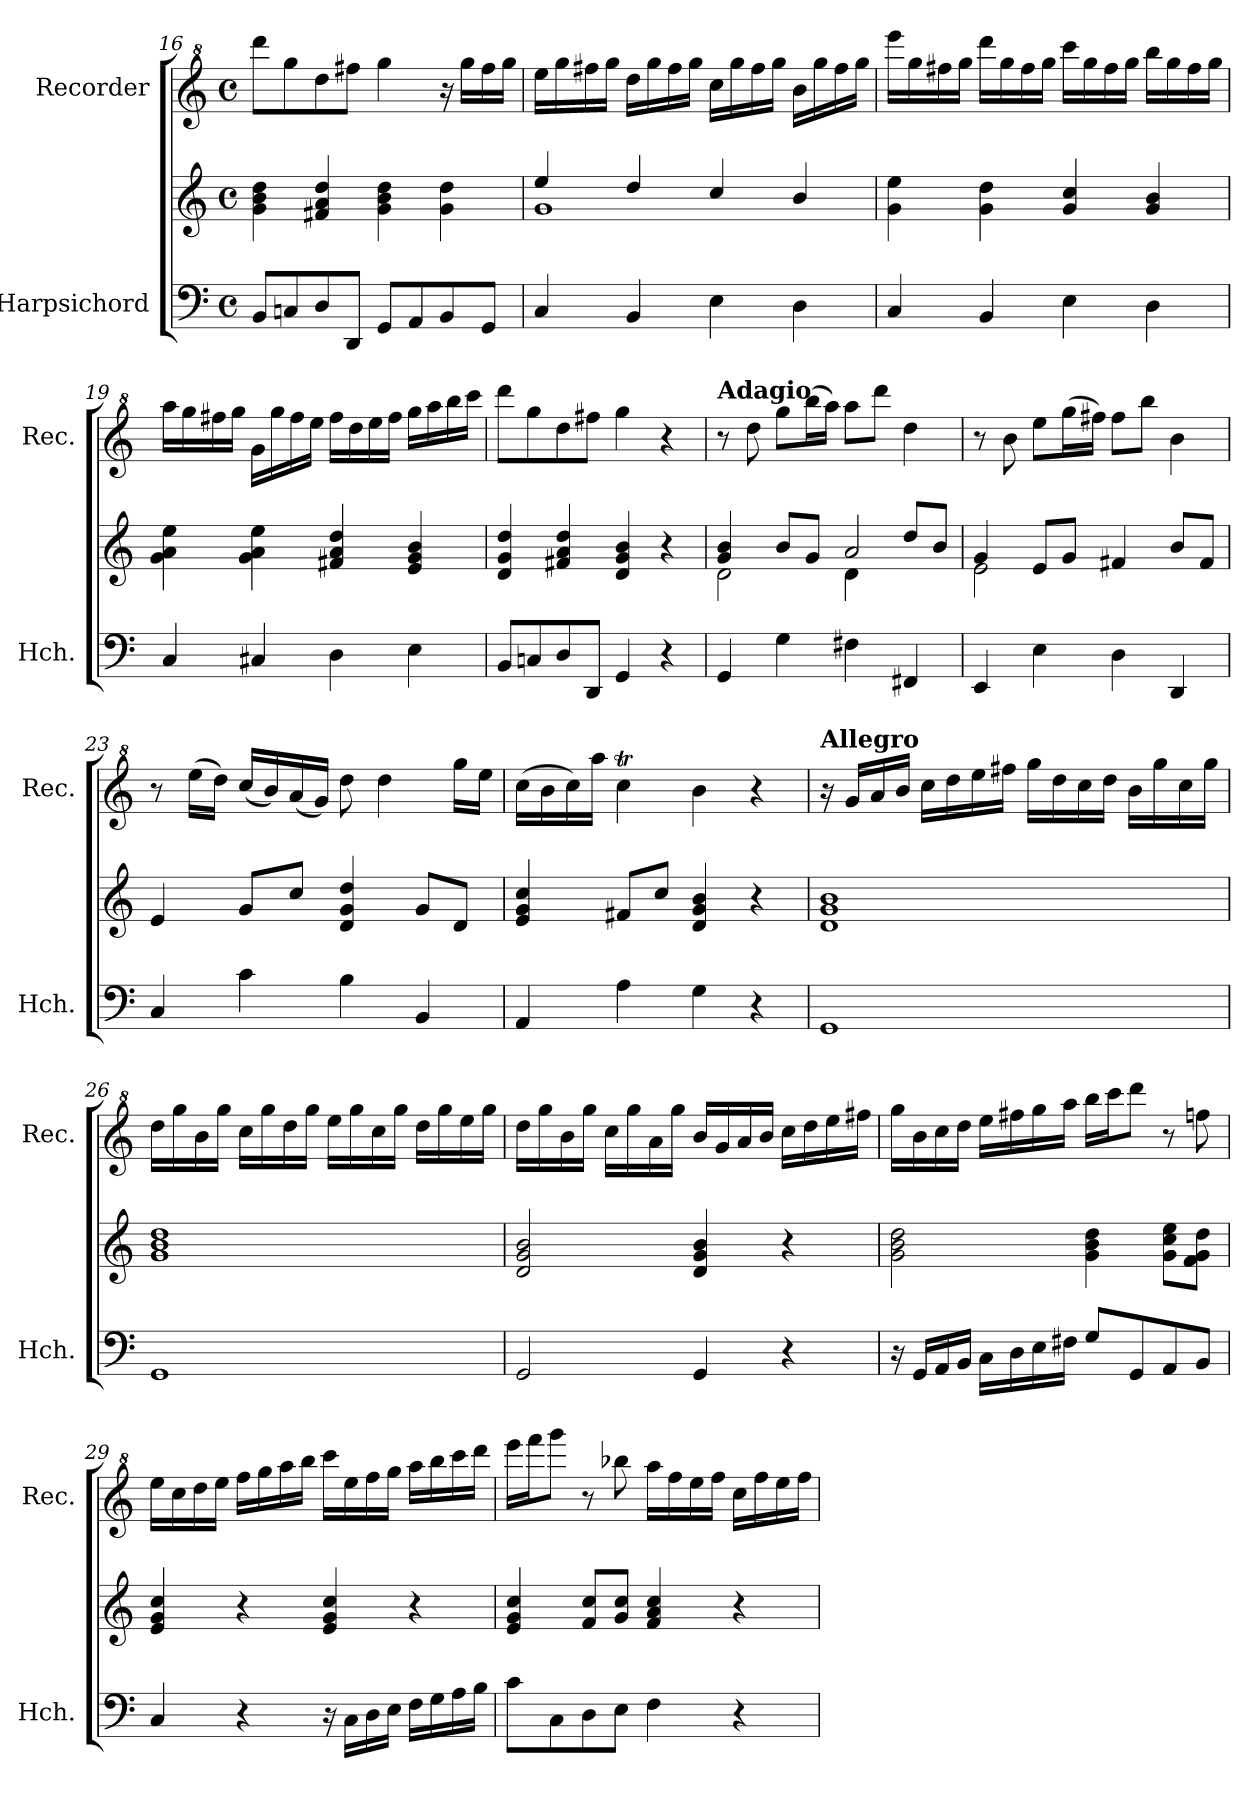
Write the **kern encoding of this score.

**kern	**kern	**kern
*part2	*part2	*part1
*staff3	*staff2	*staff1
*I"Harpsichord	*	*I"Recorder
*I'Hch.	*	*I'Rec.
*clefF4	*clefG2	*clefG^2
*k[]	*k[]	*k[]
*M4/4	*M4/4	*M4/4
*met(c)	*met(c)	*met(c)
=16	=16	=16
8BB/L	4g\ 4b\ 4dd\	8dddd\L
8Cn/	.	8ggg\
8D/	4f#X/ 4a/ 4dd/	8ddd\
8DD/J	.	8fff#X\J
8GG/L	4g\ 4b\ 4dd\	4ggg\
8AA/	.	.
8BB/	4g\ 4dd\	16r
.	.	16ggg\LL
8GG/J	.	16fff#\
.	.	16ggg\JJ
!!LO:LB:g=z
=17	=17	=17
*	*^	*
4C/	4ee/	1g	16eee\LL
.	.	.	16ggg\
.	.	.	16fff#X\
.	.	.	16ggg\JJ
4BB/	4dd/	.	16ddd\LL
.	.	.	16ggg\
.	.	.	16fff#\
.	.	.	16ggg\JJ
4E\	4cc/	.	16ccc\LL
.	.	.	16ggg\
.	.	.	16fff#\
.	.	.	16ggg\JJ
4D\	4b/	.	16bb\LL
.	.	.	16ggg\
.	.	.	16fff#\
.	.	.	16ggg\JJ
*	*v	*v	*
=18	=18	=18
4C/	4g\ 4ee\	16eeee\LL
.	.	16ggg\
.	.	16fff#X\
.	.	16ggg\JJ
4BB/	4g\ 4dd\	16dddd\LL
.	.	16ggg\
.	.	16fff#\
.	.	16ggg\JJ
4E\	4g/ 4cc/	16cccc\LL
.	.	16ggg\
.	.	16fff#\
.	.	16ggg\JJ
4D\	4g/ 4b/	16bbb\LL
.	.	16ggg\
.	.	16fff#\
.	.	16ggg\JJ
!!LO:LB:g=z
=19	=19	=19
4C/	4g\ 4a\ 4ee\	16aaa\LL
.	.	16ggg\
.	.	16fff#X\
.	.	16ggg\JJ
4C#X/	4g\ 4a\ 4ee\	16gg\LL
.	.	16ggg\
.	.	16fff#\
.	.	16eee\JJ
4D\	4f#X/ 4a/ 4dd/	16fff#\LL
.	.	16ddd\
.	.	16eee\
.	.	16fff#\JJ
4E\	4e/ 4g/ 4b/	16ggg\LL
.	.	16aaa\
.	.	16bbb\
.	.	16cccc\JJ
=20	=20	=20
8BB/L	4d/ 4g/ 4dd/	8dddd\L
8Cn/	.	8ggg\
8D/	4f#X/ 4a/ 4dd/	8ddd\
8DD/J	.	8fff#X\J
4GG/	4d/ 4g/ 4b/	4ggg\
4r	4r	4r
!!LO:PB:g=z
=21	=21	=21
*	*	*MM60
*	*^	*
!	!	!	!LO:TX:a:B:t=Adagio
4GG/	4g/ 4b/	2d\	8r
.	.	.	8ddd\
4G\	8b/L	.	8ggg\L
.	8g/J	.	(16bbb\L
.	.	.	16aaa\JJ)
4F#X\	4d\	2a/	8aaa\L
.	.	.	8dddd\J
4FF#X/	8dd/L	.	4ddd\
.	8b/J	.	.
=22	=22	=22	=22
4EE/	4g/	2e\	8r
.	.	.	8bb\
4E\	8e/L	.	8eee\L
.	8g/J	.	(16ggg\L
.	.	.	16fff#X\JJ)
4D\	4f#X/	2ryy	8fff#\L
.	.	.	8bbb\J
4DD/	8b/L	.	4bb\
.	8f#/J	.	.
*	*v	*v	*
=23	=23	=23
4C/	4e/	8r
.	.	(16eee\LL
.	.	16ddd\JJ)
4c\	8g/L	(16ccc/LL
.	.	16bb/)
.	8cc/J	(16aa/
.	.	16gg/JJ)
4B\	4d/ 4g/ 4dd/	8ddd\
.	.	4ddd\
4BB/	8g/L	.
.	8d/J	16ggg\LL
.	.	16eee\JJ
=24	=24	=24
4AA/	4e/ 4g/ 4cc/	(16ccc\LL
.	.	16bb\
.	.	16ccc\)
.	.	16aaa\JJ
4A\	8f#X/L	4cccT\
.	8cc/J	.
4G\	4d/ 4g/ 4b/	4bb\
4r	4r	4r
!!LO:LB:g=z
=25	=25	=25
*	*	*MM100
!	!	!LO:TX:a:B:t=Allegro
1GG	1d 1g 1b	16r
.	.	16gg/LL
.	.	16aa/
.	.	16bb/JJ
.	.	16ccc\LL
.	.	16ddd\
.	.	16eee\
.	.	16fff#X\JJ
.	.	16ggg\LL
.	.	16ddd\
.	.	16ccc\
.	.	16ddd\JJ
.	.	16bb\LL
.	.	16ggg\
.	.	16ccc\
.	.	16ggg\JJ
=26	=26	=26
1GG	1g 1b 1dd	16ddd\LL
.	.	16ggg\
.	.	16bb\
.	.	16ggg\JJ
.	.	16ccc\LL
.	.	16ggg\
.	.	16ddd\
.	.	16ggg\JJ
.	.	16eee\LL
.	.	16ggg\
.	.	16ccc\
.	.	16ggg\JJ
.	.	16ddd\LL
.	.	16ggg\
.	.	16eee\
.	.	16ggg\JJ
!!LO:LB:g=z
=27	=27	=27
2GG/	2d/ 2g/ 2b/	16ddd\LL
.	.	16ggg\
.	.	16bb\
.	.	16ggg\JJ
.	.	16ccc\LL
.	.	16ggg\
.	.	16aa\
.	.	16ggg\JJ
4GG/	4d/ 4g/ 4b/	16bb/LL
.	.	16gg/
.	.	16aa/
.	.	16bb/JJ
4r	4r	16ccc\LL
.	.	16ddd\
.	.	16eee\
.	.	16fff#X\JJ
=28	=28	=28
16r	2g\ 2b\ 2dd\	16ggg\LL
16GG/LL	.	16bb\
16AA/	.	16ccc\
16BB/JJ	.	16ddd\JJ
16C\LL	.	16eee\LL
16D\	.	16fff#X\
16E\	.	16ggg\
16F#X\JJ	.	16aaa\JJ
8G/L	4g\ 4b\ 4dd\	16bbb\LL
.	.	16cccc\J
8GG/	.	8dddd\J
8AA/	8g\ 8cc\ 8ee\L	8r
8BB/J	8f\ 8g\ 8dd\J	8fffn\
!!LO:PB:g=z
=29	=29	=29
4C/	4e/ 4g/ 4cc/	16eee\LL
.	.	16ccc\
.	.	16ddd\
.	.	16eee\JJ
4r	4r	16fff\LL
.	.	16ggg\
.	.	16aaa\
.	.	16bbb\JJ
16r	4e/ 4g/ 4cc/	16cccc\LL
16C\LL	.	16eee\
16D\	.	16fff\
16E\JJ	.	16ggg\JJ
16F\LL	4r	16aaa\LL
16G\	.	16bbb\
16A\	.	16cccc\
16B\JJ	.	16dddd\JJ
=30	=30	=30
8c\L	4e/ 4g/ 4cc/	16eeee\LL
.	.	16ffff\J
8C\	.	8gggg\J
8D\	8f/ 8cc/L	8r
8E\J	8g/ 8cc/J	8bbb-X\
4F\	4f/ 4a/ 4cc/	16aaa\LL
.	.	16fff\
.	.	16eee\
.	.	16fff\JJ
4r	4r	16ccc\LL
.	.	16fff\
.	.	16eee\
.	.	16fff\JJ
=	=	=
*-	*-	*-
